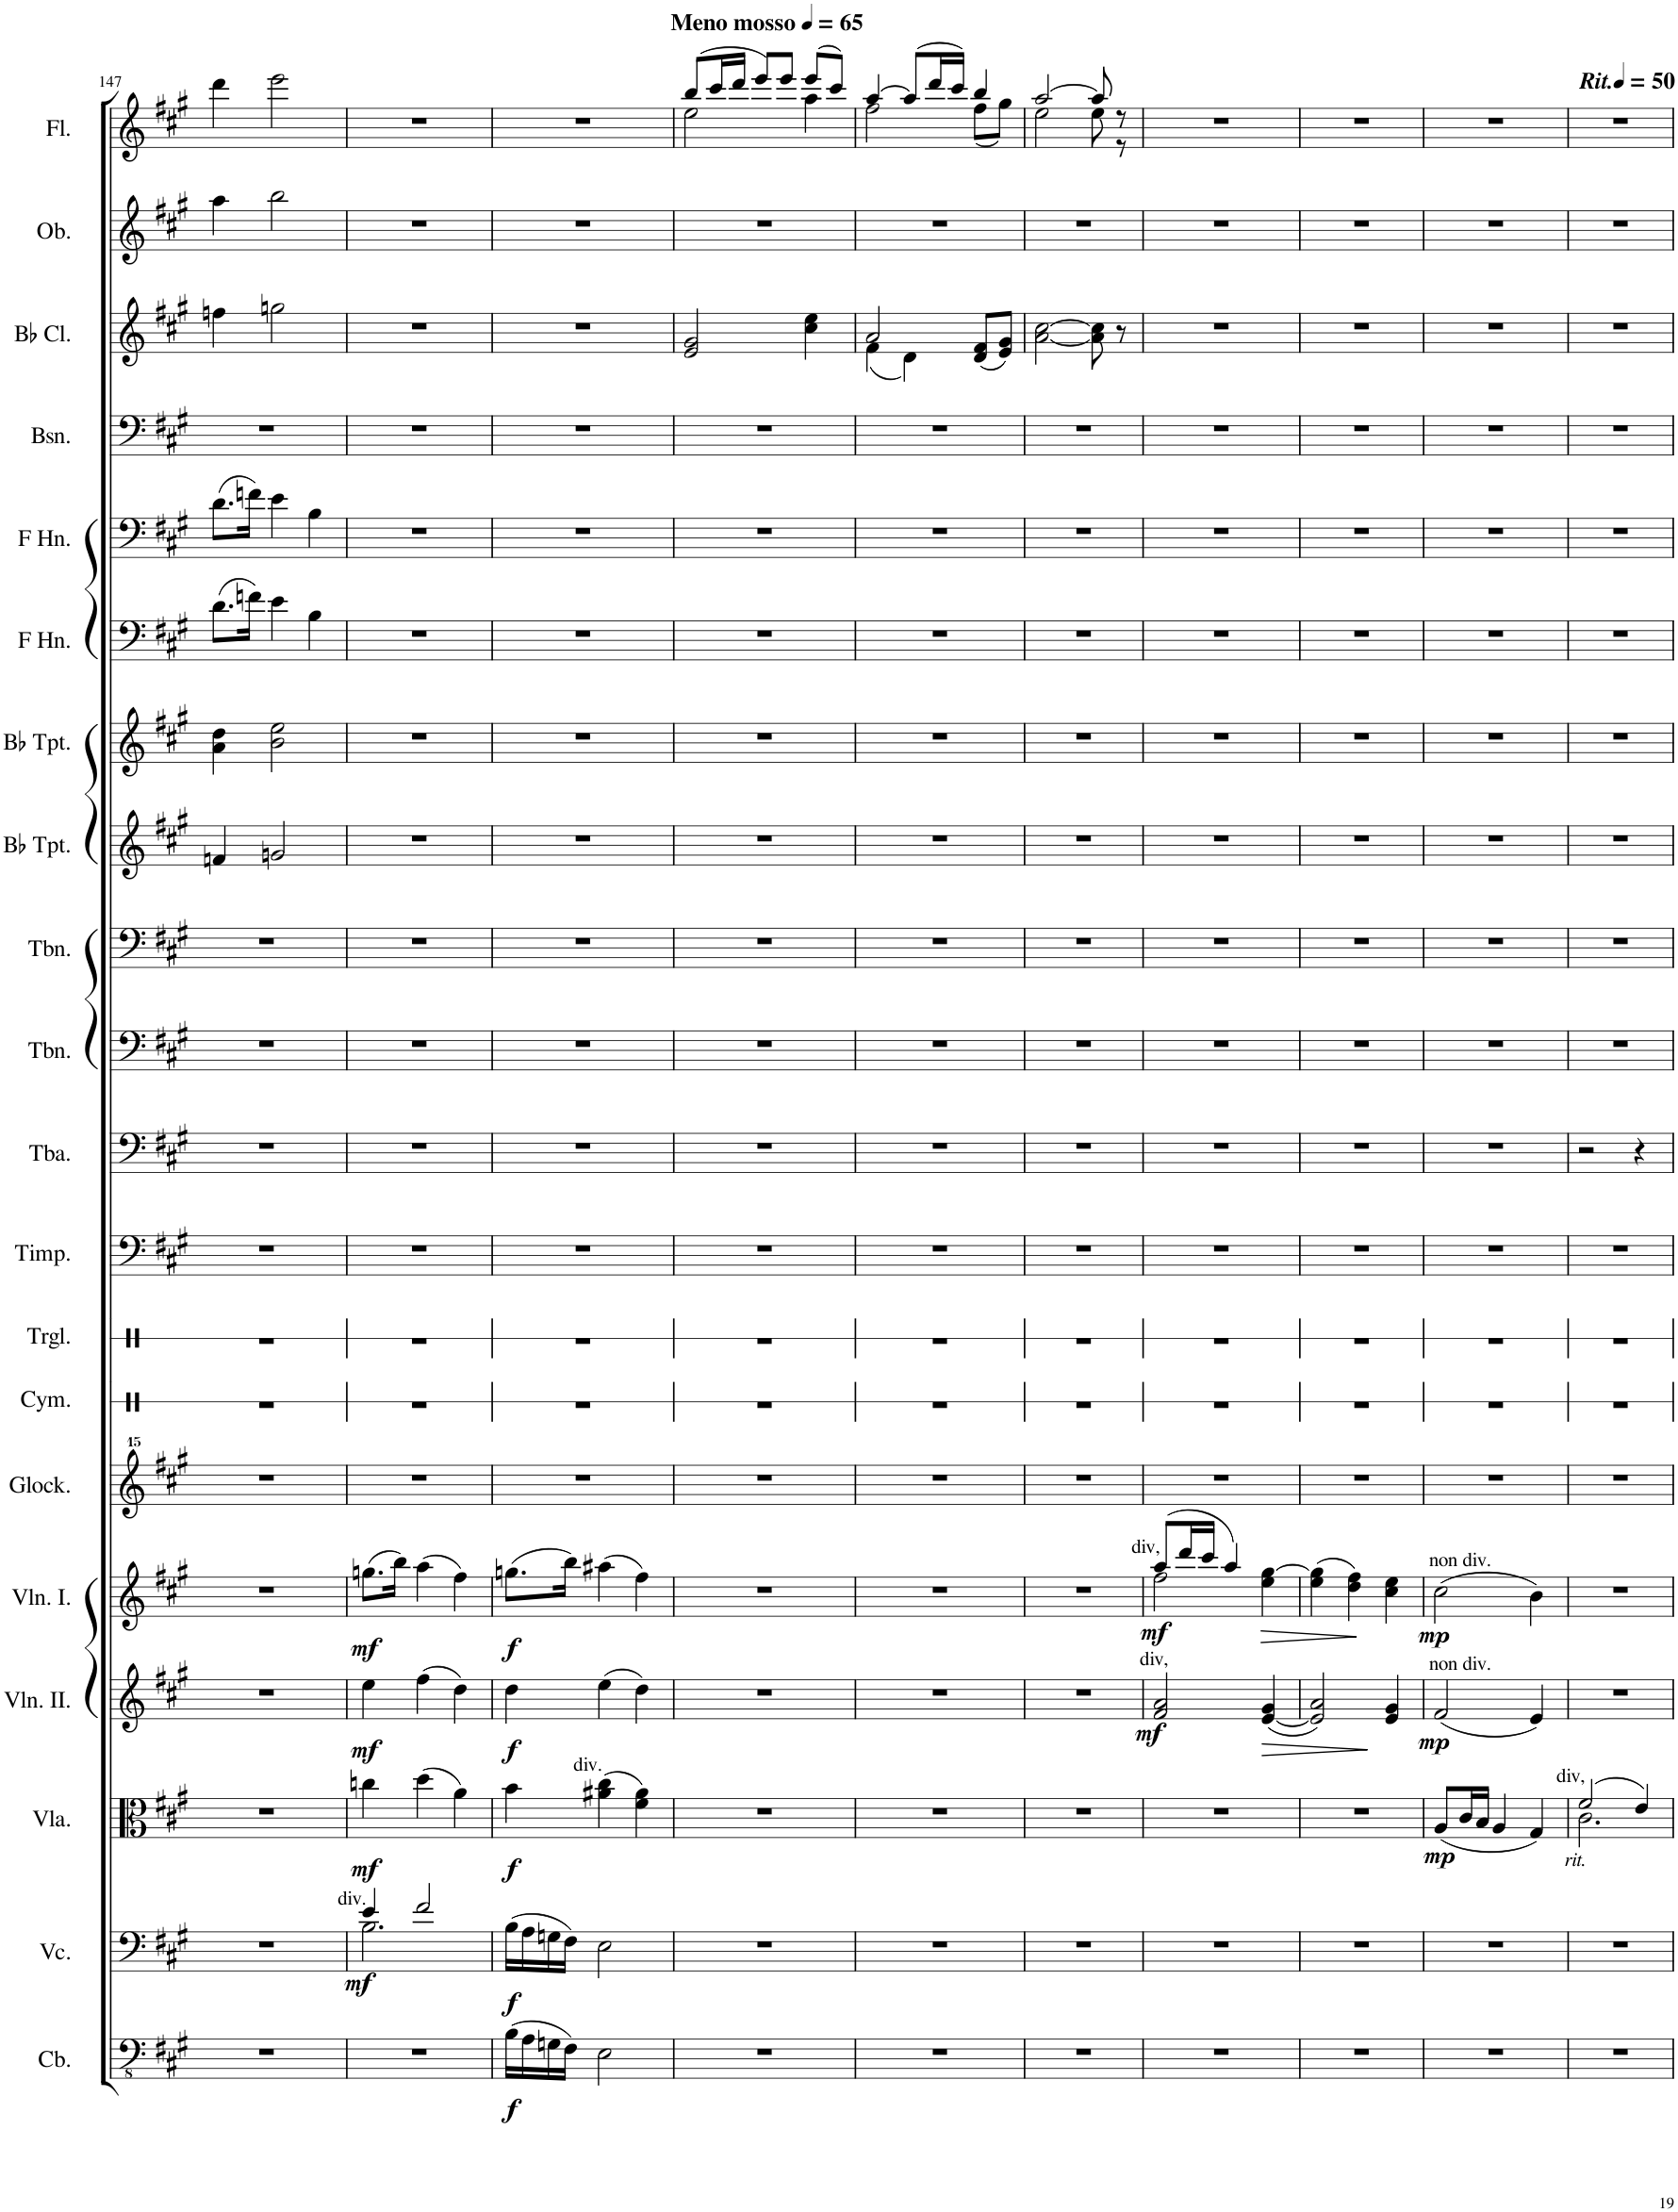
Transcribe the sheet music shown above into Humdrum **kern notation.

**kern	**dynam	**kern	**dynam	**kern	**dynam	**kern	**dynam	**kern	**dynam	**kern	**kern	**kern	**kern	**kern	**kern	**kern	**kern	**kern	**kern	**kern	**kern	**kern	**kern	**kern
*part20	*part20	*part19	*part19	*part18	*part18	*part17	*part17	*part16	*part16	*part15	*part14	*part13	*part12	*part11	*part10	*part9	*part8	*part7	*part6	*part5	*part4	*part3	*part2	*part1
*staff20	*staff20	*staff19	*staff19	*staff18	*staff18	*staff17	*staff17	*staff16	*staff16	*staff15	*staff14	*staff13	*staff12	*staff11	*staff10	*staff9	*staff8	*staff7	*staff6	*staff5	*staff4	*staff3	*staff2	*staff1
*I"Contrabasses	*	*I"Violoncellos	*	*I"Violas	*	*I"Violins II.	*	*I"Violins I.	*	*I"Glockenspiel	*I"Cymbal	*I"Triangle	*I"Timpani	*I"Tuba	*I"Trombone 3	*I"Trombones 1-2	*I"Bb Trumpet 3	*I"Bb Trumpets 1-2	*I"Horns in F 2-4	*I"Horns in F 1-3	*I"Bassoons 1-2	*I"Bb Clarinets 1-2	*I"Oboes 1-2	*I"Flutes 1-2
*I'Cb.	*	*I'Vc.	*	*I'Vla.	*	*I'Vln. II.	*	*I'Vln. I.	*	*I'Glock.	*I'Cym.	*I'Trgl.	*I'Timp.	*I'Tba.	*I'Tbn.	*I'Tbn.	*I'Bb Tpt.	*I'Bb Tpt.	*	*	*I'Bsn.	*I'Bb Cl.	*I'Ob.	*I'Fl.
!!LO:PB:g=z
*clefFv4	*	*clefF4	*	*clefC3	*	*clefG2	*	*clefG2	*	*clefG^^2	*clefX	*clefX	*clefF4	*clefF4	*clefF4	*clefF4	*clefG2	*clefG2	*clefF4	*clefF4	*clefF4	*clefG2	*clefG2	*clefG2
*	*	*	*	*	*	*	*	*	*	*	*	*	*	*	*	*	*ITrd1c2	*ITrd1c2	*ITrd4c7	*ITrd4c7	*	*ITrd1c2	*	*
*k[f#c#g#]	*	*k[f#c#g#]	*	*k[f#c#g#]	*	*k[f#c#g#]	*	*k[f#c#g#]	*	*k[f#c#g#]	*k[f#c#]	*k[f#c#]	*k[f#c#g#]	*k[f#c#g#]	*k[f#c#g#]	*k[f#c#g#]	*k[f#c#g#]	*k[f#c#g#]	*k[f#c#g#]	*k[f#c#g#]	*k[f#c#g#]	*k[f#c#g#]	*k[f#c#g#]	*k[f#c#g#]
*M3/4	*	*M3/4	*	*M3/4	*	*M3/4	*	*M3/4	*	*M3/4	*M3/4	*M3/4	*M3/4	*M3/4	*M3/4	*M3/4	*M3/4	*M3/4	*M3/4	*M3/4	*M3/4	*M3/4	*M3/4	*M3/4
=147	=147	=147	=147	=147	=147	=147	=147	=147	=147	=147	=147	=147	=147	=147	=147	=147	=147	=147	=147	=147	=147	=147	=147	=147
2.r	.	2.r	.	2.r	.	2.r	.	2.r	.	2.r	2.r	2.r	2.r	2.r	2.r	2.r	4fn/	4a\ 4dd\	(8.d\L	(8.d\L	2.r	4ffn\	4aa\	4ddd\
.	.	.	.	.	.	.	.	.	.	.	.	.	.	.	.	.	.	.	16fn\Jk)	16fn\Jk)	.	.	.	.
.	.	.	.	.	.	.	.	.	.	.	.	.	.	.	.	.	2gn/	2b\ 2ee\	4e\	4e\	.	2ggn\	2bb\	2eee\
.	.	.	.	.	.	.	.	.	.	.	.	.	.	.	.	.	.	.	4B\	4B\	.	.	.	.
=148	=148	=148	=148	=148	=148	=148	=148	=148	=148	=148	=148	=148	=148	=148	=148	=148	=148	=148	=148	=148	=148	=148	=148	=148
*	*	*^	*	*	*	*	*	*	*	*	*	*	*	*	*	*	*	*	*	*	*	*	*	*
!	!	!LO:TX:a:t=div.	!	!	!	!	!	!	!	!	!	!	!	!	!	!	!	!	!	!	!	!	!	!	!
!	!	!	!	!LO:DY:b	!	!LO:DY:b	!	!LO:DY:b	!	!LO:DY:b	!	!	!	!	!	!	!	!	!	!	!	!	!	!	!
2.r	.	4e/	2.B\	mf	4ccn\	mf	4ee\	mf	(8.ggn\L	mf	2.r	2.r	2.r	2.r	2.r	2.r	2.r	2.r	2.r	2.r	2.r	2.r	2.r	2.r	2.r
.	.	.	.	.	.	.	.	.	16bb\Jk)	.	.	.	.	.	.	.	.	.	.	.	.	.	.	.	.
.	.	2f#/	.	.	(4dd\	.	(4ff#\	.	(4aa\	.	.	.	.	.	.	.	.	.	.	.	.	.	.	.	.
.	.	.	.	.	4a\)	.	4dd\)	.	4ff#\)	.	.	.	.	.	.	.	.	.	.	.	.	.	.	.	.
*	*	*v	*v	*	*	*	*	*	*	*	*	*	*	*	*	*	*	*	*	*	*	*	*	*	*
=149	=149	=149	=149	=149	=149	=149	=149	=149	=149	=149	=149	=149	=149	=149	=149	=149	=149	=149	=149	=149	=149	=149	=149	=149
!	!LO:DY:b	!	!LO:DY:b	!	!LO:DY:b	!	!LO:DY:b	!	!LO:DY:b	!	!	!	!	!	!	!	!	!	!	!	!	!	!	!
(16BB\LL	f	(16B\LL	f	4b\	f	4dd\	f	(8.ggn\L	f	2.r	2.r	2.r	2.r	2.r	2.r	2.r	2.r	2.r	2.r	2.r	2.r	2.r	2.r	2.r
16AA\	.	16A\	.	.	.	.	.	.	.	.	.	.	.	.	.	.	.	.	.	.	.	.	.	.
16GGn\	.	16Gn\	.	.	.	.	.	.	.	.	.	.	.	.	.	.	.	.	.	.	.	.	.	.
16FF#\JJ)	.	16F#\JJ)	.	.	.	.	.	16bb\Jk)	.	.	.	.	.	.	.	.	.	.	.	.	.	.	.	.
!	!	!	!	!LO:TX:a:t=div.	!	!	!	!	!	!	!	!	!	!	!	!	!	!	!	!	!	!	!	!
2EE\	.	2E\	.	(4a#X\ 4cc#\	.	(4ee\	.	(4aa#X\	.	.	.	.	.	.	.	.	.	.	.	.	.	.	.	.
.	.	.	.	4f#\ 4a#\)	.	4dd\)	.	4ff#\)	.	.	.	.	.	.	.	.	.	.	.	.	.	.	.	.
=150	=150	=150	=150	=150	=150	=150	=150	=150	=150	=150	=150	=150	=150	=150	=150	=150	=150	=150	=150	=150	=150	=150	=150	=150
*	*	*	*	*	*	*	*	*	*	*	*	*	*	*	*	*	*	*	*	*	*	*	*	*MM65
*	*	*	*	*	*	*	*	*	*	*	*	*	*	*	*	*	*	*	*	*	*	*	*	*^
!	!	!	!	!	!	!	!	!	!	!	!	!	!	!	!	!	!	!	!	!	!	!	!	!LO:TX:a:B:t=Meno mosso	!
2.r	.	2.r	.	2.r	.	2.r	.	2.r	.	2.r	2.r	2.r	2.r	2.r	2.r	2.r	2.r	2.r	2.r	2.r	2.r	2e/ 2g#/	2.r	(8bb/L	2ee\
.	.	.	.	.	.	.	.	.	.	.	.	.	.	.	.	.	.	.	.	.	.	.	.	16ccc#/L	.
.	.	.	.	.	.	.	.	.	.	.	.	.	.	.	.	.	.	.	.	.	.	.	.	16ddd/JJ	.
.	.	.	.	.	.	.	.	.	.	.	.	.	.	.	.	.	.	.	.	.	.	.	.	8eee/L)	.
.	.	.	.	.	.	.	.	.	.	.	.	.	.	.	.	.	.	.	.	.	.	.	.	8eee/J	.
.	.	.	.	.	.	.	.	.	.	.	.	.	.	.	.	.	.	.	.	.	.	4cc#\ 4ee\	.	(8eee/L	4aa\
.	.	.	.	.	.	.	.	.	.	.	.	.	.	.	.	.	.	.	.	.	.	.	.	8ccc#/J)	.
=151	=151	=151	=151	=151	=151	=151	=151	=151	=151	=151	=151	=151	=151	=151	=151	=151	=151	=151	=151	=151	=151	=151	=151	=151	=151
*	*	*	*	*	*	*	*	*	*	*	*	*	*	*	*	*	*	*	*	*	*	*^	*	*	*
2.r	.	2.r	.	2.r	.	2.r	.	2.r	.	2.r	2.r	2.r	2.r	2.r	2.r	2.r	2.r	2.r	2.r	2.r	2.r	2a/	(4f#\	2.r	[4aa/	2ff#\
.	.	.	.	.	.	.	.	.	.	.	.	.	.	.	.	.	.	.	.	.	.	.	4d\)	.	(8aa/L]	.
.	.	.	.	.	.	.	.	.	.	.	.	.	.	.	.	.	.	.	.	.	.	.	.	.	16ddd/L	.
.	.	.	.	.	.	.	.	.	.	.	.	.	.	.	.	.	.	.	.	.	.	.	.	.	16ccc#/JJ)	.
.	.	.	.	.	.	.	.	.	.	.	.	.	.	.	.	.	.	.	.	.	.	(8d/ 8f#/L	4ryy	.	4bb/	(8ff#\L
.	.	.	.	.	.	.	.	.	.	.	.	.	.	.	.	.	.	.	.	.	.	8e/ 8g#/J)	.	.	.	8gg#\J)
*	*	*	*	*	*	*	*	*	*	*	*	*	*	*	*	*	*	*	*	*	*	*v	*v	*	*	*
=152	=152	=152	=152	=152	=152	=152	=152	=152	=152	=152	=152	=152	=152	=152	=152	=152	=152	=152	=152	=152	=152	=152	=152	=152	=152
2.r	.	2.r	.	2.r	.	2.r	.	2.r	.	2.r	2.r	2.r	2.r	2.r	2.r	2.r	2.r	2.r	2.r	2.r	2.r	[2a\ [2cc#\	2.r	[2aa/	2ee\
.	.	.	.	.	.	.	.	.	.	.	.	.	.	.	.	.	.	.	.	.	.	8a\] 8cc#\]	.	8aa/]	8ee\
.	.	.	.	.	.	.	.	.	.	.	.	.	.	.	.	.	.	.	.	.	.	8r	.	8r	8r
=153	=153	=153	=153	=153	=153	=153	=153	=153	=153	=153	=153	=153	=153	=153	=153	=153	=153	=153	=153	=153	=153	=153	=153	=153	=153
*	*	*	*	*	*	*	*	*^	*	*	*	*	*	*	*	*	*	*	*	*	*	*	*	*	*
!	!	!	!	!	!	!	!	!LO:TX:a:t=div,	!	!	!	!	!	!	!	!	!	!	!	!	!	!	!	!	!	!
!	!	!	!	!	!	!LO:TX:a:t=div,	!	!	!	!	!	!	!	!	!	!	!	!	!	!	!	!	!	!	!	!
!	!	!	!	!	!	!	!LO:DY:b	!	!	!LO:DY:b	!	!	!	!	!	!	!	!	!	!	!	!	!	!	!	!
*	*	*	*	*	*	*	*	*	*	*	*	*	*	*	*	*	*	*	*	*	*	*	*	*	*v	*v
2.r	.	2.r	.	2.r	.	2f#/ 2a/	mf	(8aa/L	2ff#\	mf	2.r	2.r	2.r	2.r	2.r	2.r	2.r	2.r	2.r	2.r	2.r	2.r	2.r	2.r	2.r
.	.	.	.	.	.	.	.	16ddd/L	.	.	.	.	.	.	.	.	.	.	.	.	.	.	.	.	.
.	.	.	.	.	.	.	.	16ccc#/JJ	.	.	.	.	.	.	.	.	.	.	.	.	.	.	.	.	.
.	.	.	.	.	.	.	.	4aa/)	.	.	.	.	.	.	.	.	.	.	.	.	.	.	.	.	.
!	!	!	!	!	!	!	!LO:HP:b	!	!	!LO:HP:b	!	!	!	!	!	!	!	!	!	!	!	!	!	!	!
.	.	.	.	.	.	([4e/ 4g#/	>	4ee\ [4gg#\	4ryy	>	.	.	.	.	.	.	.	.	.	.	.	.	.	.	.
*	*	*	*	*	*	*	*	*v	*v	*	*	*	*	*	*	*	*	*	*	*	*	*	*	*	*
.	.	.	.	.	.	.	]	.	]	.	.	.	.	.	.	.	.	.	.	.	.	.	.	.
=154	=154	=154	=154	=154	=154	=154	=154	=154	=154	=154	=154	=154	=154	=154	=154	=154	=154	=154	=154	=154	=154	=154	=154	=154
2.r	.	2.r	.	2.r	.	2e/] 2a/)	.	(4ee\ 4gg#\]	.	2.r	2.r	2.r	2.r	2.r	2.r	2.r	2.r	2.r	2.r	2.r	2.r	2.r	2.r	2.r
.	.	.	.	.	.	.	.	4dd\ 4ff#\)	.	.	.	.	.	.	.	.	.	.	.	.	.	.	.	.
.	.	.	.	.	.	4e/ 4g#/	.	4cc#\ 4ee\	.	.	.	.	.	.	.	.	.	.	.	.	.	.	.	.
=155	=155	=155	=155	=155	=155	=155	=155	=155	=155	=155	=155	=155	=155	=155	=155	=155	=155	=155	=155	=155	=155	=155	=155	=155
!	!	!	!	!	!	!	!	!LO:TX:a:t=non div.	!	!	!	!	!	!	!	!	!	!	!	!	!	!	!	!
!	!	!	!	!	!	!LO:TX:a:t=non div.	!	!	!	!	!	!	!	!	!	!	!	!	!	!	!	!	!	!
!	!	!	!	!	!	!	!LO:DY:b	!	!LO:DY:b	!	!	!	!	!	!	!	!	!	!	!	!	!	!	!
2.r	.	2.r	.	(8A/L	.	(2f#/	mp	(2cc#\	mp	2.r	2.r	2.r	2.r	2.r	2.r	2.r	2.r	2.r	2.r	2.r	2.r	2.r	2.r	2.r
!	!	!	!	!	!LO:DY:b	!	!	!	!	!	!	!	!	!	!	!	!	!	!	!	!	!	!	!
.	.	.	.	16c#/L	mp	.	.	.	.	.	.	.	.	.	.	.	.	.	.	.	.	.	.	.
.	.	.	.	16B/JJ	.	.	.	.	.	.	.	.	.	.	.	.	.	.	.	.	.	.	.	.
.	.	.	.	4A/	.	.	.	.	.	.	.	.	.	.	.	.	.	.	.	.	.	.	.	.
.	.	.	.	4G#/)	.	4e/)	.	4b\)	.	.	.	.	.	.	.	.	.	.	.	.	.	.	.	.
=156	=156	=156	=156	=156	=156	=156	=156	=156	=156	=156	=156	=156	=156	=156	=156	=156	=156	=156	=156	=156	=156	=156	=156	=156
*	*	*	*	*	*	*	*	*	*	*	*	*	*	*	*	*	*	*	*	*	*	*	*	*MM50
*	*	*	*	*^	*	*	*	*	*	*	*	*	*	*	*	*	*	*	*	*	*	*	*	*
!	!	!	!	!	!	!	!	!	!	!	!	!	!	!	!	!	!	!	!	!	!	!	!	!	!LO:TX:a:Bi:t=Rit.
!	!	!	!	!LO:TX:a:t=div,	!	!	!	!	!	!	!	!	!	!	!	!	!	!	!	!	!	!	!	!	!
!	!	!	!	!LO:TX:b:i:t=rit.	!	!	!	!	!	!	!	!	!	!	!	!	!	!	!	!	!	!	!	!	!
2.r	.	2.r	.	(2f#/	2.c#\	.	2.r	.	2.r	.	2.r	2.r	2.r	2.r	2r	2.r	2.r	2.r	2.r	2.r	2.r	2.r	2.r	2.r	2.r
.	.	.	.	4e/)	.	.	.	.	.	.	.	.	.	.	4r	.	.	.	.	.	.	.	.	.	.
*	*	*	*	*v	*v	*	*	*	*	*	*	*	*	*	*	*	*	*	*	*	*	*	*	*	*
=	=	=	=	=	=	=	=	=	=	=	=	=	=	=	=	=	=	=	=	=	=	=	=	=
*-	*-	*-	*-	*-	*-	*-	*-	*-	*-	*-	*-	*-	*-	*-	*-	*-	*-	*-	*-	*-	*-	*-	*-	*-
